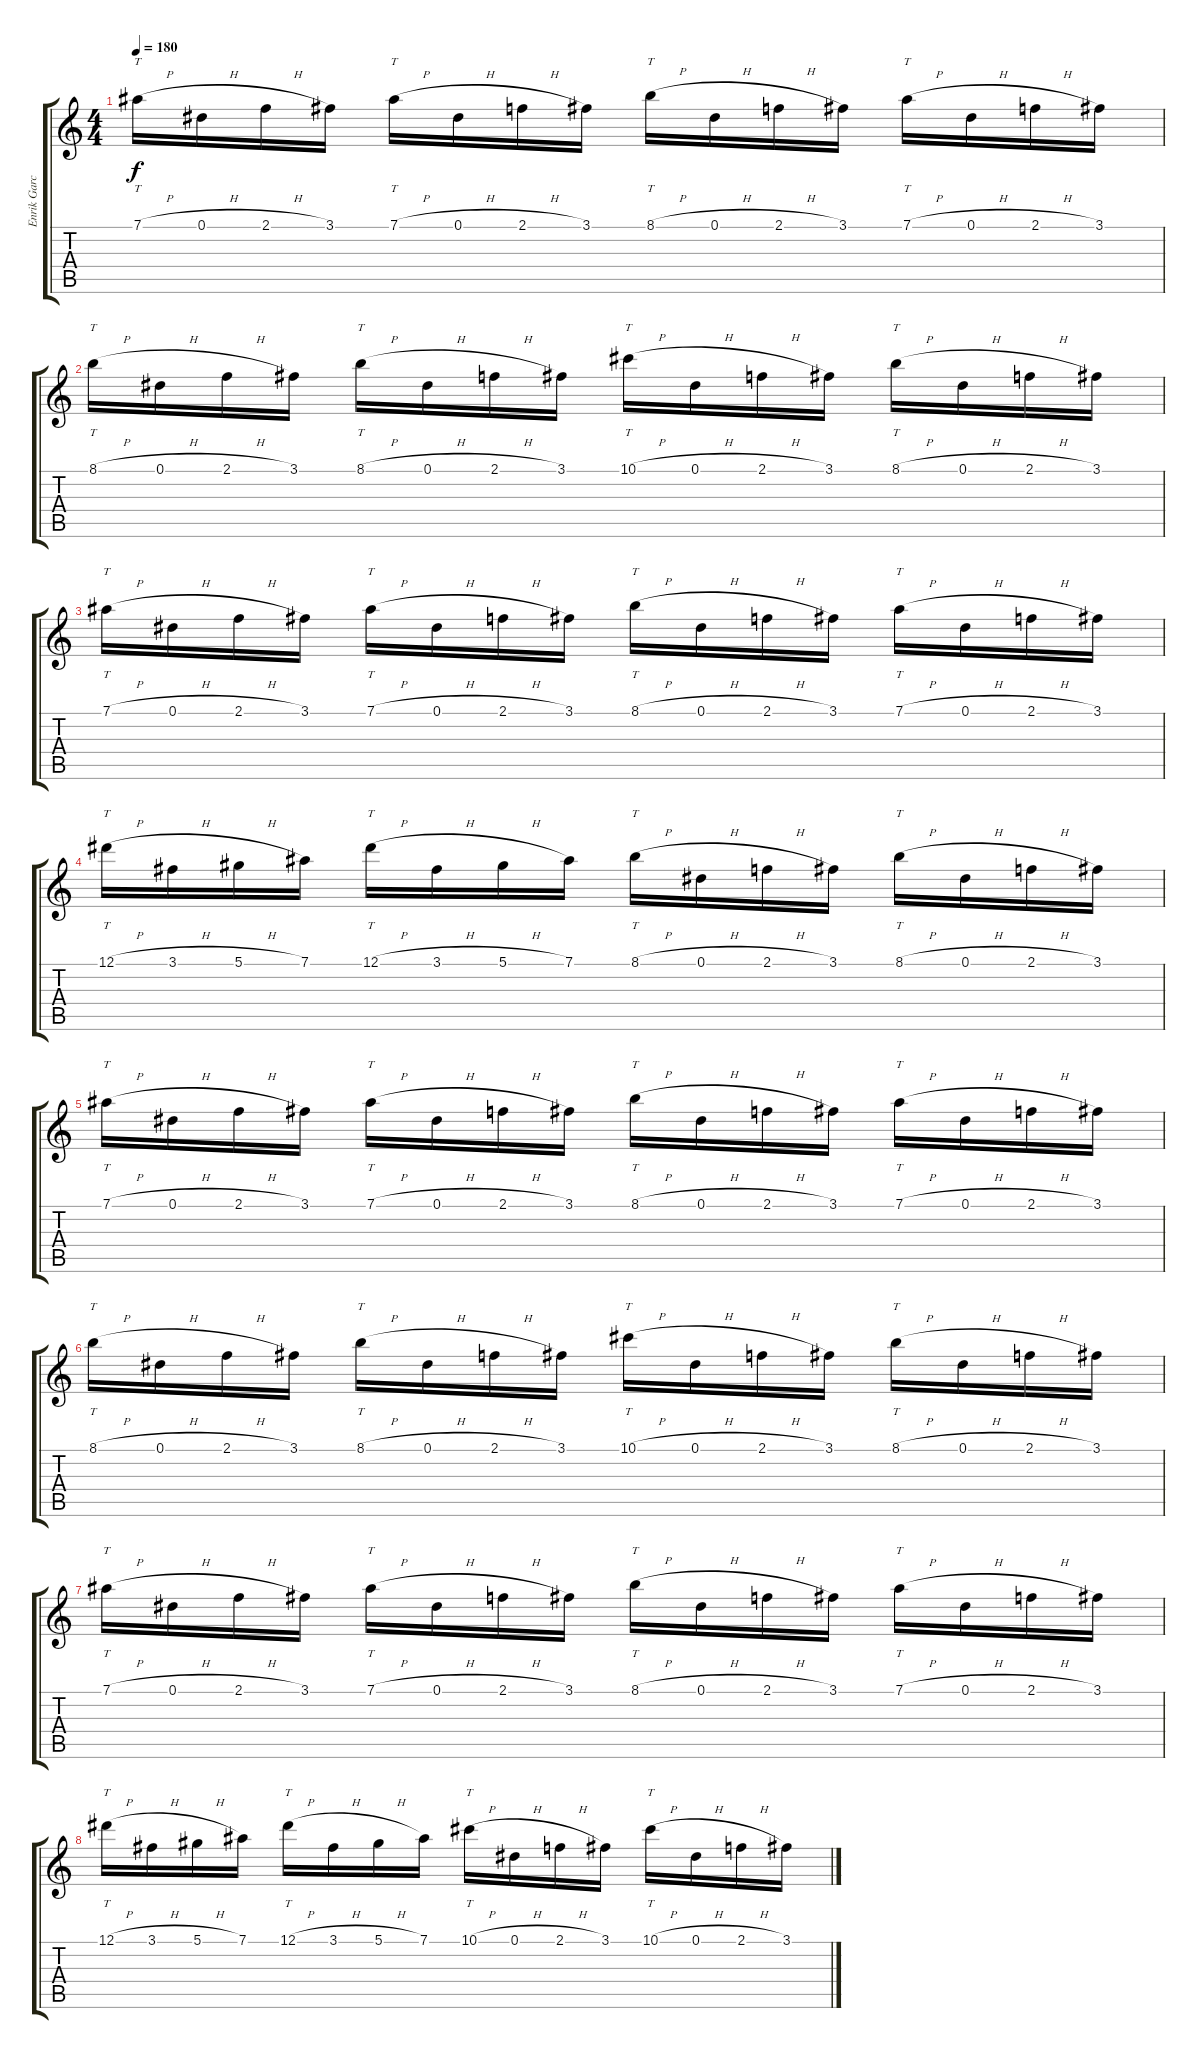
\track ("Enrik Garcia - lead guitar" "Enrik Garc") {instrument distortionguitar}
\staff {score tabs}
\tuning (Eb4 Bb3 Gb3 Db3 Ab2 Eb2) {hide}
\ts (4 4)
\tempo 180
\clef g2
\ks c
7.1{h}.16{tt dy f} 0.1{h}.16 2.1{h}.16 3.1.16 7.1{h}.16{tt} 0.1{h}.16 2.1{h}.16 3.1.16 8.1{h}.16{tt} 0.1{h}.16 2.1{h}.16 3.1.16 7.1{h}.16{tt} 0.1{h}.16 2.1{h}.16 3.1.16 |
8.1{h}.16{tt} 0.1{h}.16 2.1{h}.16 3.1.16 8.1{h}.16{tt} 0.1{h}.16 2.1{h}.16 3.1.16 10.1{h}.16{tt} 0.1{h}.16 2.1{h}.16 3.1.16 8.1{h}.16{tt} 0.1{h}.16 2.1{h}.16 3.1.16 |
7.1{h}.16{tt} 0.1{h}.16 2.1{h}.16 3.1.16 7.1{h}.16{tt} 0.1{h}.16 2.1{h}.16 3.1.16 8.1{h}.16{tt} 0.1{h}.16 2.1{h}.16 3.1.16 7.1{h}.16{tt} 0.1{h}.16 2.1{h}.16 3.1.16 |
12.1{h}.16{tt} 3.1{h}.16 5.1{h}.16 7.1.16 12.1{h}.16{tt} 3.1{h}.16 5.1{h}.16 7.1.16 8.1{h}.16{tt} 0.1{h}.16 2.1{h}.16 3.1.16 8.1{h}.16{tt} 0.1{h}.16 2.1{h}.16 3.1.16 |
7.1{h}.16{tt} 0.1{h}.16 2.1{h}.16 3.1.16 7.1{h}.16{tt} 0.1{h}.16 2.1{h}.16 3.1.16 8.1{h}.16{tt} 0.1{h}.16 2.1{h}.16 3.1.16 7.1{h}.16{tt} 0.1{h}.16 2.1{h}.16 3.1.16 |
8.1{h}.16{tt} 0.1{h}.16 2.1{h}.16 3.1.16 8.1{h}.16{tt} 0.1{h}.16 2.1{h}.16 3.1.16 10.1{h}.16{tt} 0.1{h}.16 2.1{h}.16 3.1.16 8.1{h}.16{tt} 0.1{h}.16 2.1{h}.16 3.1.16 |
7.1{h}.16{tt} 0.1{h}.16 2.1{h}.16 3.1.16 7.1{h}.16{tt} 0.1{h}.16 2.1{h}.16 3.1.16 8.1{h}.16{tt} 0.1{h}.16 2.1{h}.16 3.1.16 7.1{h}.16{tt} 0.1{h}.16 2.1{h}.16 3.1.16 |
12.1{h}.16{tt} 3.1{h}.16 5.1{h}.16 7.1.16 12.1{h}.16{tt} 3.1{h}.16 5.1{h}.16 7.1.16 10.1{h}.16{tt} 0.1{h}.16 2.1{h}.16 3.1.16 10.1{h}.16{tt} 0.1{h}.16 2.1{h}.16 3.1.16
